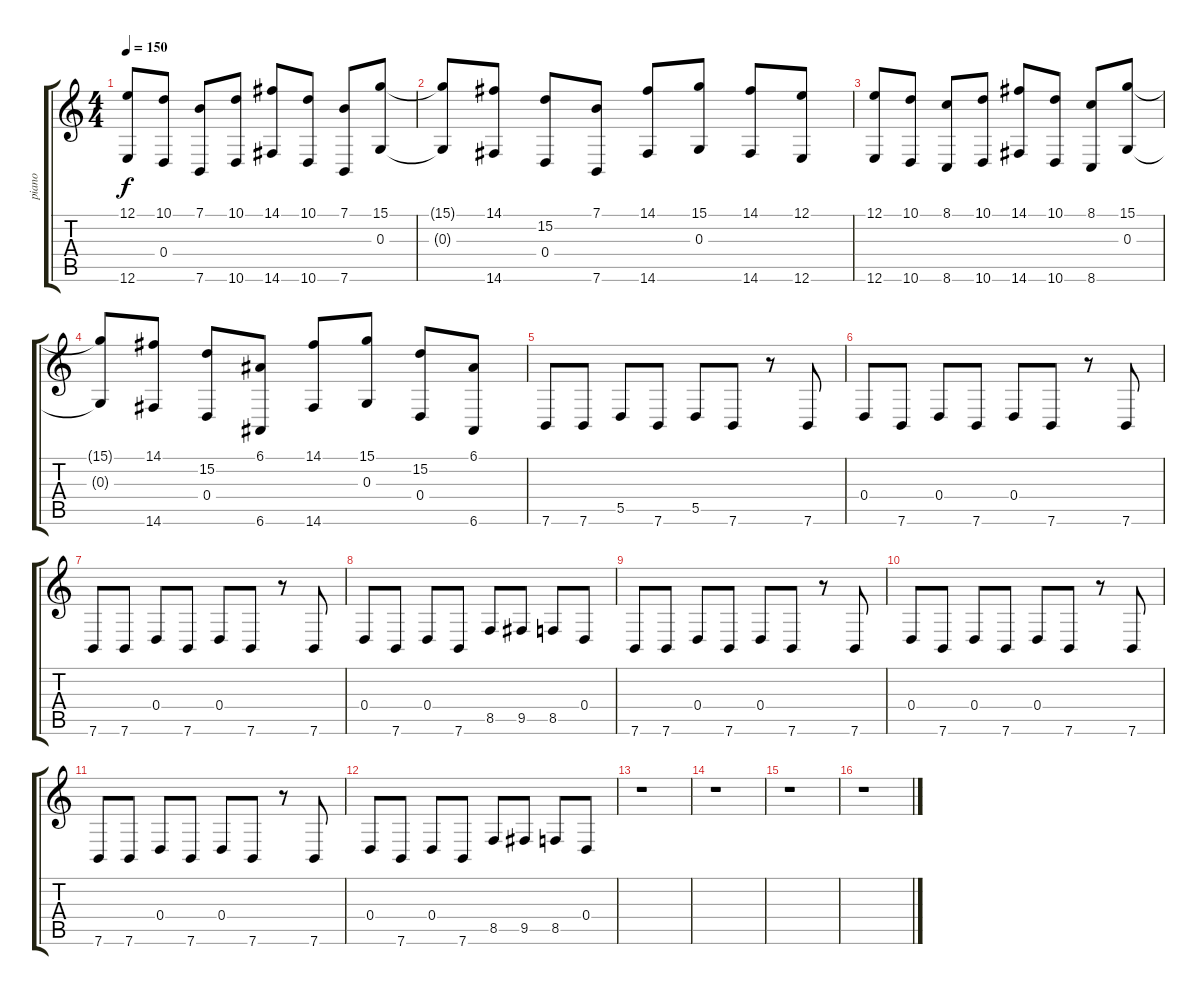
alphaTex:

\track ("piano" "piano") {instrument acousticgrandpiano}
\staff {score tabs}
\tuning (E4 B3 G3 D3 A2 E2) {hide}
\ts (4 4)
\tempo 150
\clef g2
\ks c
(12.1 12.6).8{dy f} (10.1 0.4).8 (7.1 7.6).8 (10.1 10.6).8 (14.1 14.6).8 (10.1 10.6).8 (7.1 7.6).8 (15.1 0.3).8 |
(15.1{t} 0.3{t}).8 (14.1 14.6).8 (15.2 0.4).8 (7.1 7.6).8 (14.1 14.6).8 (15.1 0.3).8 (14.1 14.6).8 (12.1 12.6).8 |
(12.1 12.6).8 (10.1 10.6).8 (8.1 8.6).8 (10.1 10.6).8 (14.1 14.6).8 (10.1 10.6).8 (8.1 8.6).8 (15.1 0.3).8 |
(15.1{t} 0.3{t}).8 (14.1 14.6).8 (15.2 0.4).8 (6.1 6.6).8 (14.1 14.6).8 (15.1 0.3).8 (15.2 0.4).8 (6.1 6.6).8 |
7.6.8 7.6.8 5.5.8 7.6.8 5.5.8 7.6.8 r.8 7.6.8 |
0.4.8 7.6.8 0.4.8 7.6.8 0.4.8 7.6.8 r.8 7.6.8 |
7.6.8 7.6.8 0.4.8 7.6.8 0.4.8 7.6.8 r.8 7.6.8 |
0.4.8 7.6.8 0.4.8 7.6.8 8.5.8 9.5.8 8.5.8 0.4.8 |
7.6.8 7.6.8 0.4.8 7.6.8 0.4.8 7.6.8 r.8 7.6.8 |
0.4.8 7.6.8 0.4.8 7.6.8 0.4.8 7.6.8 r.8 7.6.8 |
7.6.8 7.6.8 0.4.8 7.6.8 0.4.8 7.6.8 r.8 7.6.8 |
0.4.8 7.6.8 0.4.8 7.6.8 8.5.8 9.5.8 8.5.8 0.4.8 |
r.1 |
r.1 |
r.1 |
r.1
